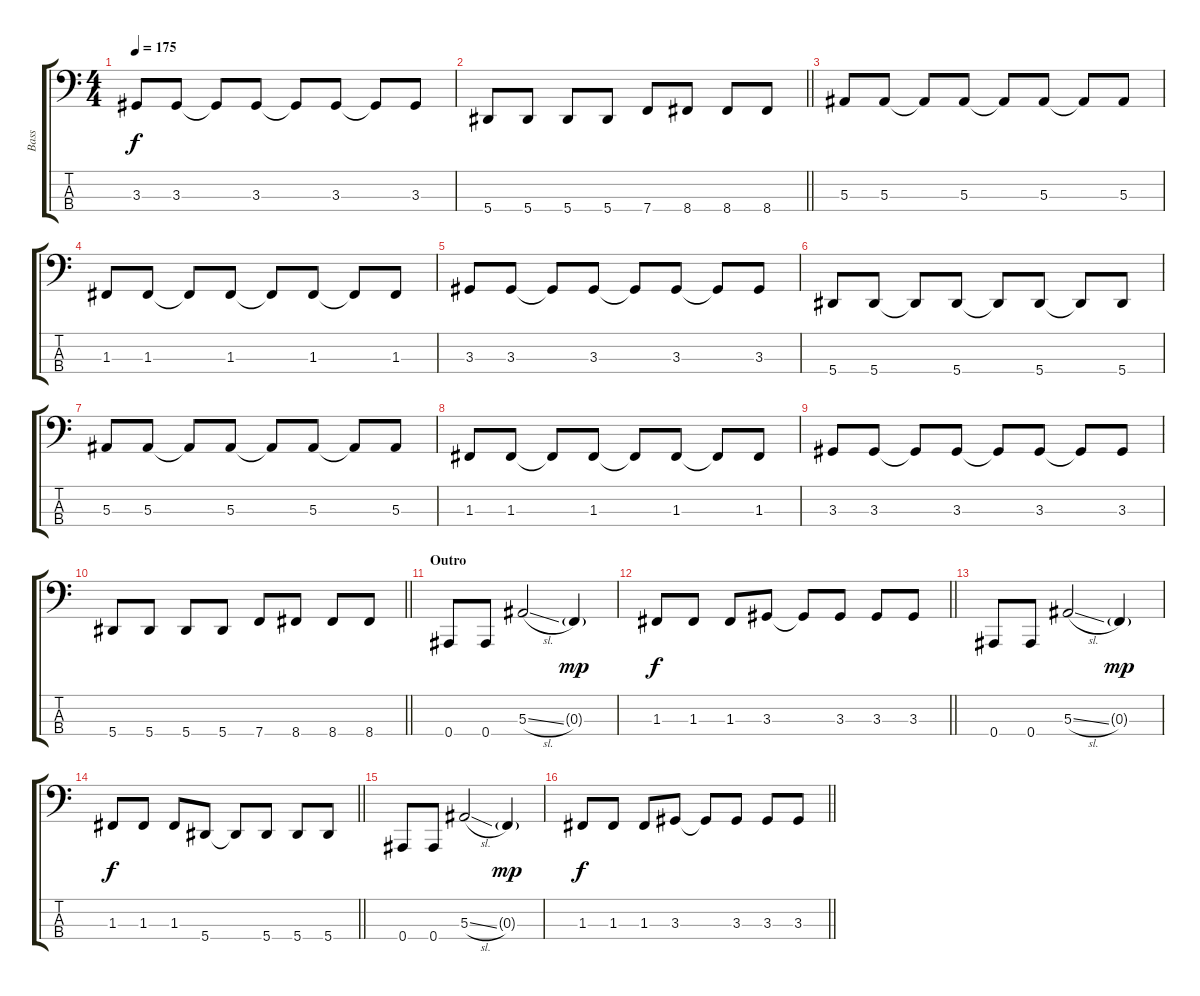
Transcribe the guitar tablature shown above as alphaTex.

\track ("Bass" "Bass") {instrument electricbassfinger}
\staff {score tabs}
\tuning (Eb2 Bb1 F1 Bb0) {hide}
\ts (4 4)
\tempo 175
\clef f4
\ks c
3.3.8{dy f} 3.3.8 3.3{t}.8 3.3.8 3.3{t}.8 3.3.8 3.3{t}.8 3.3.8 |
\barLineRight lightlight
5.4.8 5.4.8 5.4.8 5.4.8 7.4.8 8.4.8 8.4.8 8.4.8 |
5.3.8 5.3.8 5.3{t}.8 5.3.8 5.3{t}.8 5.3.8 5.3{t}.8 5.3.8 |
1.3.8 1.3.8 1.3{t}.8 1.3.8 1.3{t}.8 1.3.8 1.3{t}.8 1.3.8 |
3.3.8 3.3.8 3.3{t}.8 3.3.8 3.3{t}.8 3.3.8 3.3{t}.8 3.3.8 |
5.4.8 5.4.8 5.4{t}.8 5.4.8 5.4{t}.8 5.4.8 5.4{t}.8 5.4.8 |
5.3.8 5.3.8 5.3{t}.8 5.3.8 5.3{t}.8 5.3.8 5.3{t}.8 5.3.8 |
1.3.8 1.3.8 1.3{t}.8 1.3.8 1.3{t}.8 1.3.8 1.3{t}.8 1.3.8 |
3.3.8 3.3.8 3.3{t}.8 3.3.8 3.3{t}.8 3.3.8 3.3{t}.8 3.3.8 |
\barLineRight lightlight
5.4.8 5.4.8 5.4.8 5.4.8 7.4.8 8.4.8 8.4.8 8.4.8 |
\section ("" "Outro")
0.4.8 0.4.8 5.3{sl}.2 0.3{g}.4{dy mp} |
\barLineRight lightlight
1.3.8{dy f} 1.3.8 1.3.8 3.3.8 3.3{t}.8 3.3.8 3.3.8 3.3.8 |
0.4.8 0.4.8 5.3{sl}.2 0.3{g}.4{dy mp} |
\barLineRight lightlight
1.3.8{dy f} 1.3.8 1.3.8 5.4.8 5.4{t}.8 5.4.8 5.4.8 5.4.8 |
0.4.8 0.4.8 5.3{sl}.2 0.3{g}.4{dy mp} |
\barLineRight lightlight
1.3.8{dy f} 1.3.8 1.3.8 3.3.8 3.3{t}.8 3.3.8 3.3.8 3.3.8
